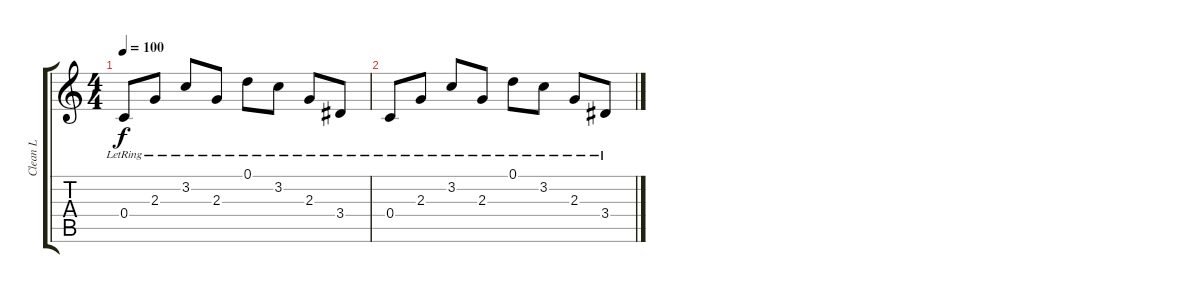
\track ("Clean L" "Clean L") {instrument acousticguitarsteel}
\staff {score tabs}
\tuning (D4 A3 F3 C3 G2 C2) {hide}
\ts (4 4)
\tempo 100
\clef g2
\ks c
0.4{lr}.8{dy f} 2.3{lr}.8 3.2{lr}.8 2.3{lr}.8 0.1{lr}.8 3.2{lr}.8 2.3{lr}.8 3.4{lr}.8 |
0.4{lr}.8 2.3{lr}.8 3.2{lr}.8 2.3{lr}.8 0.1{lr}.8 3.2{lr}.8 2.3{lr}.8 3.4{lr}.8
